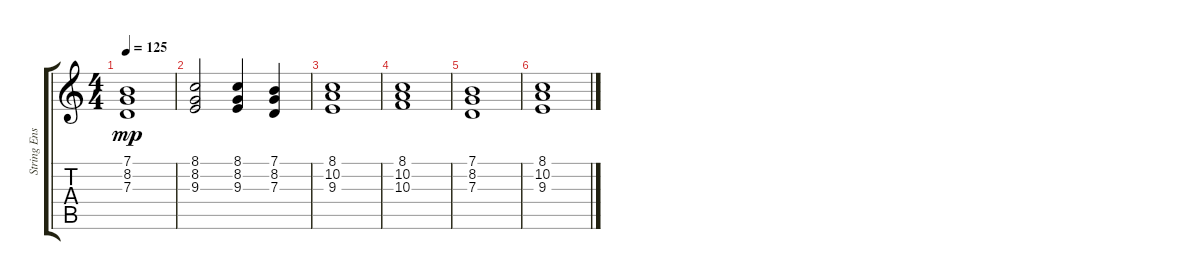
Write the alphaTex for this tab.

\track ("String Ensemble 1" "String Ens") {instrument stringensemble1}
\staff {score tabs}
\tuning (E4 B3 G3 D3 A2 E2) {hide}
\ts (4 4)
\tempo 125
\clef g2
\ks c
(7.1 8.2 7.3).1{dy mp} |
(8.1 8.2 9.3).2 (8.1 8.2 9.3).4 (7.1 8.2 7.3).4 |
(8.1 10.2 9.3).1 |
(8.1 10.2 10.3).1 |
(7.1 8.2 7.3).1 |
(8.1 10.2 9.3).1
